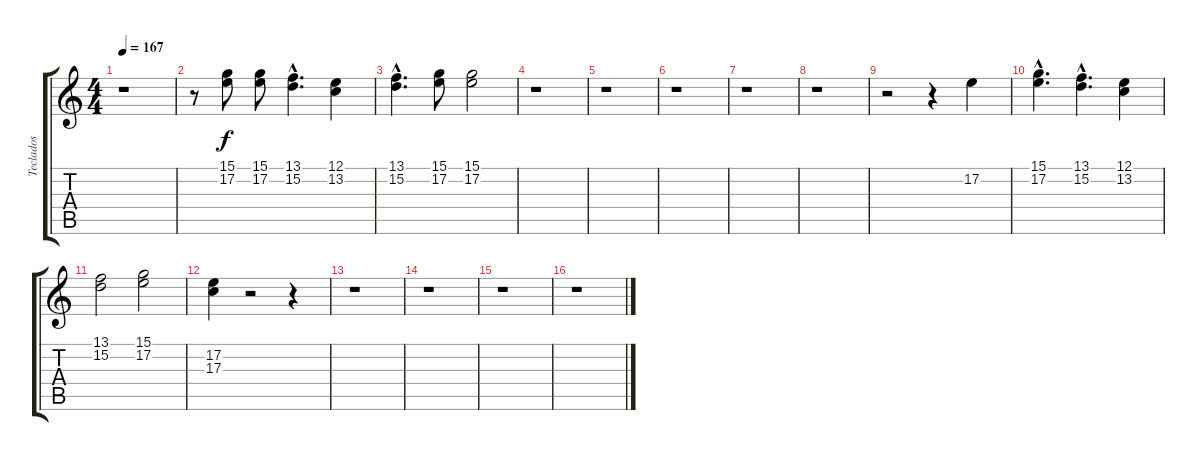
\track ("Teclados" "Teclados") {instrument synthstrings1}
\staff {score tabs}
\tuning (E4 B3 G3 D3 A2 E2) {hide}
\ts (4 4)
\tempo 167
\clef g2
\ks c
r.1{dy f} |
r.8 (15.1 17.2).8 (15.1 17.2).8 (13.1{hac} 15.2{hac}).4{d} (12.1 13.2).4 |
(13.1{hac} 15.2{hac}).4{d} (15.1 17.2).8 (15.1 17.2).2 |
r.1 |
r.1 |
r.1 |
r.1 |
r.1 |
r.2 r.4 17.2.4 |
(15.1{hac} 17.2{hac}).4{d} (13.1{hac} 15.2{hac}).4{d} (12.1 13.2).4 |
(13.1 15.2).2 (15.1 17.2).2 |
(17.2 17.3).4 r.2 r.4 |
r.1 |
r.1 |
r.1 |
r.1
